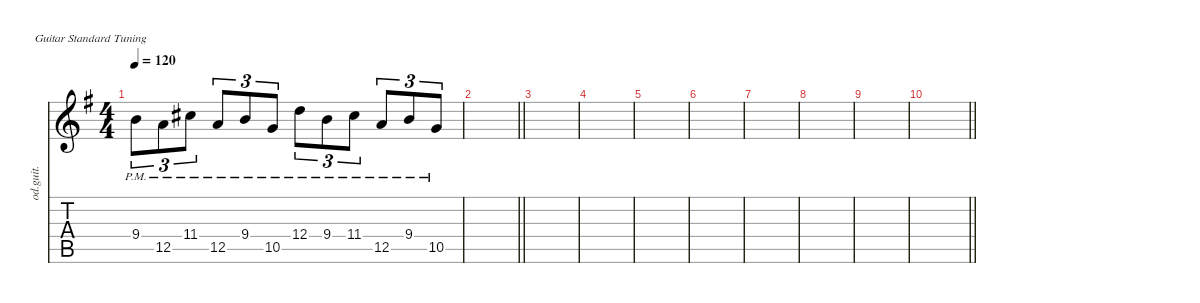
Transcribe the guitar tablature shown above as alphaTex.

\defaultSystemsLayout 4
\hideDynamics
\bracketExtendMode nobrackets
\otherSystemsTrackNameOrientation horizontal
\track ("Guitarra 4" "od.guit.") {defaultSystemsLayout 16 instrument overdrivenguitar}
\staff {score tabs}
\tuning (E4 B3 G3 D3 A2 E2)
\ts (4 4)
\tempo 120
\clef g2
\ks g
9.4{pm acc forcenatural}.8{tu (3 2) dy f beam Down} 12.5{pm acc forcenatural}.8{tu (3 2) beam Down} 11.4{pm acc #}.8{tu (3 2) beam Down} 12.5{pm acc forcenatural}.8{tu (3 2) beam Up} 9.4{pm acc forcenatural}.8{tu (3 2) beam Up} 10.5{pm acc forcenatural}.8{tu (3 2) beam Up} 12.4{pm acc forcenatural}.8{tu (3 2) beam Down} 9.4{pm acc forcenatural}.8{tu (3 2) beam Down} 11.4{pm acc #}.8{tu (3 2) beam Down} 12.5{pm acc forcenatural}.8{tu (3 2) beam Up} 9.4{pm acc forcenatural}.8{tu (3 2) beam Up} 10.5{pm acc forcenatural}.8{tu (3 2) beam Up} |
\barLineRight lightlight
|
|
|
|
|
|
|
|
\barLineRight lightlight
